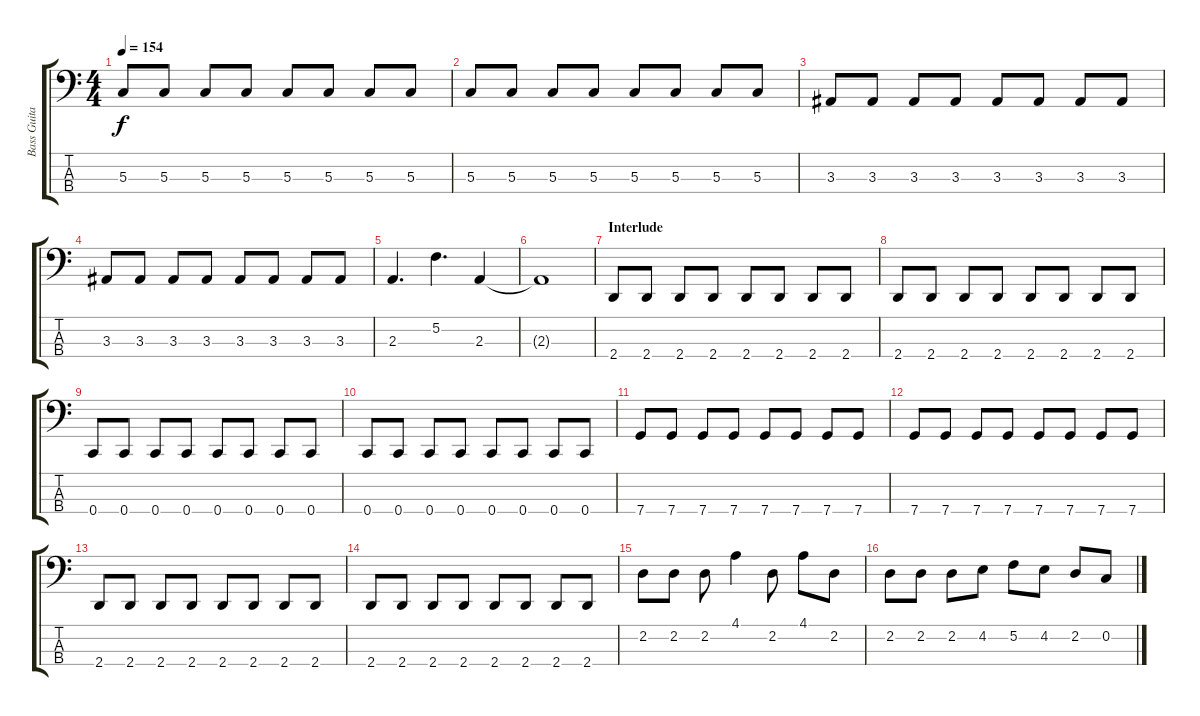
\track ("Bass Guitar (Marc McKnight)" "Bass Guita") {instrument electricbasspick}
\staff {score tabs}
\tuning (F2 C2 G1 C1) {hide}
\ts (4 4)
\tempo 154
\clef f4
\ks c
5.3.8{dy f} 5.3.8 5.3.8 5.3.8 5.3.8 5.3.8 5.3.8 5.3.8 |
5.3.8 5.3.8 5.3.8 5.3.8 5.3.8 5.3.8 5.3.8 5.3.8 |
3.3.8 3.3.8 3.3.8 3.3.8 3.3.8 3.3.8 3.3.8 3.3.8 |
3.3.8 3.3.8 3.3.8 3.3.8 3.3.8 3.3.8 3.3.8 3.3.8 |
2.3.4{d} 5.2.4{d} 2.3.4 |
2.3{t}.1 |
\section ("" "Interlude")
2.4.8 2.4.8 2.4.8 2.4.8 2.4.8 2.4.8 2.4.8 2.4.8 |
2.4.8 2.4.8 2.4.8 2.4.8 2.4.8 2.4.8 2.4.8 2.4.8 |
0.4.8 0.4.8 0.4.8 0.4.8 0.4.8 0.4.8 0.4.8 0.4.8 |
0.4.8 0.4.8 0.4.8 0.4.8 0.4.8 0.4.8 0.4.8 0.4.8 |
7.4.8 7.4.8 7.4.8 7.4.8 7.4.8 7.4.8 7.4.8 7.4.8 |
7.4.8 7.4.8 7.4.8 7.4.8 7.4.8 7.4.8 7.4.8 7.4.8 |
2.4.8 2.4.8 2.4.8 2.4.8 2.4.8 2.4.8 2.4.8 2.4.8 |
2.4.8 2.4.8 2.4.8 2.4.8 2.4.8 2.4.8 2.4.8 2.4.8 |
2.2.8 2.2.8 2.2.8 4.1.4 2.2.8 4.1.8 2.2.8 |
2.2.8 2.2.8 2.2.8 4.2.8 5.2.8 4.2.8 2.2.8 0.2.8
